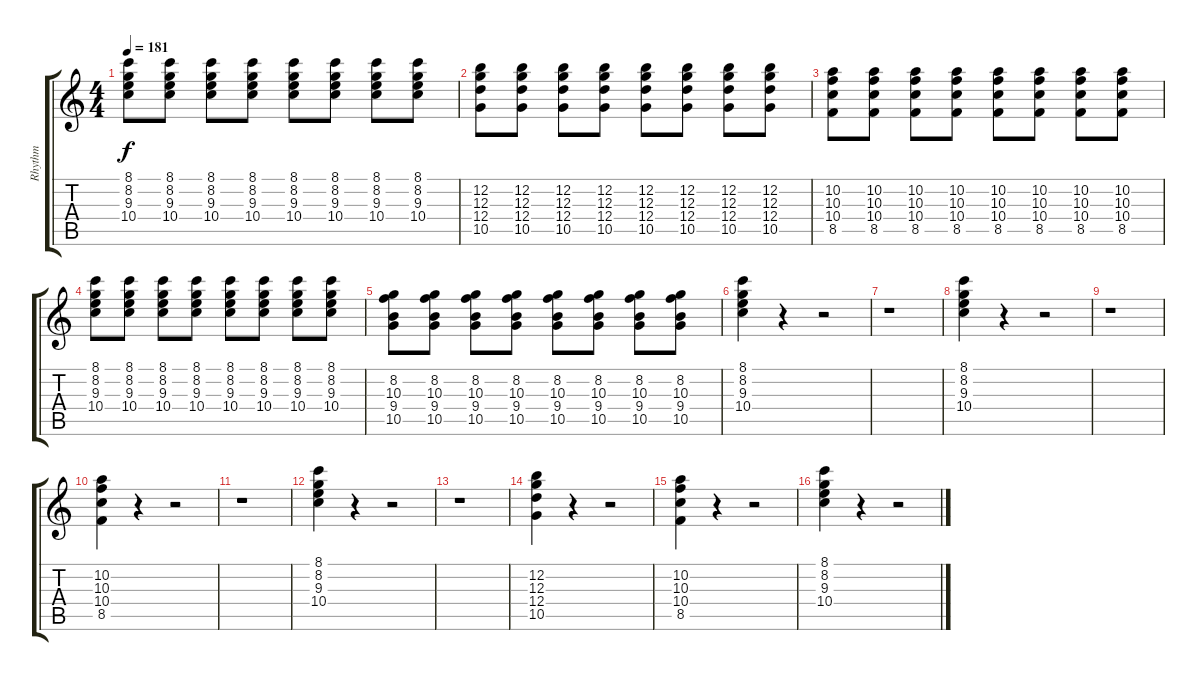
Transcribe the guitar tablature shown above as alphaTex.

\track ("Rhythm" "Rhythm") {instrument electricguitarclean}
\staff {score tabs}
\tuning (E4 B3 G3 D3 A2 E2) {hide}
\ts (4 4)
\tempo 181
\clef g2
\ks c
(8.1 8.2 9.3 10.4).8{dy f} (8.1 8.2 9.3 10.4).8 (8.1 8.2 9.3 10.4).8 (8.1 8.2 9.3 10.4).8 (8.1 8.2 9.3 10.4).8 (8.1 8.2 9.3 10.4).8 (8.1 8.2 9.3 10.4).8 (8.1 8.2 9.3 10.4).8 |
(12.2 12.3 12.4 10.5).8 (12.2 12.3 12.4 10.5).8 (12.2 12.3 12.4 10.5).8 (12.2 12.3 12.4 10.5).8 (12.2 12.3 12.4 10.5).8 (12.2 12.3 12.4 10.5).8 (12.2 12.3 12.4 10.5).8 (12.2 12.3 12.4 10.5).8 |
(10.2 10.3 10.4 8.5).8 (10.2 10.3 10.4 8.5).8 (10.2 10.3 10.4 8.5).8 (10.2 10.3 10.4 8.5).8 (10.2 10.3 10.4 8.5).8 (10.2 10.3 10.4 8.5).8 (10.2 10.3 10.4 8.5).8 (10.2 10.3 10.4 8.5).8 |
(8.1 8.2 9.3 10.4).8 (8.1 8.2 9.3 10.4).8 (8.1 8.2 9.3 10.4).8 (8.1 8.2 9.3 10.4).8 (8.1 8.2 9.3 10.4).8 (8.1 8.2 9.3 10.4).8 (8.1 8.2 9.3 10.4).8 (8.1 8.2 9.3 10.4).8 |
(8.2 10.3 9.4 10.5).8 (8.2 10.3 9.4 10.5).8 (8.2 10.3 9.4 10.5).8 (8.2 10.3 9.4 10.5).8 (8.2 10.3 9.4 10.5).8 (8.2 10.3 9.4 10.5).8 (8.2 10.3 9.4 10.5).8 (8.2 10.3 9.4 10.5).8 |
(8.1 8.2 9.3 10.4).4 r.4 r.2 |
r.1 |
(8.1 8.2 9.3 10.4).4 r.4 r.2 |
r.1 |
(10.2 10.3 10.4 8.5).4 r.4 r.2 |
r.1 |
(8.1 8.2 9.3 10.4).4 r.4 r.2 |
r.1 |
(12.2 12.3 12.4 10.5).4 r.4 r.2 |
(10.2 10.3 10.4 8.5).4 r.4 r.2 |
(8.1 8.2 9.3 10.4).4 r.4 r.2
